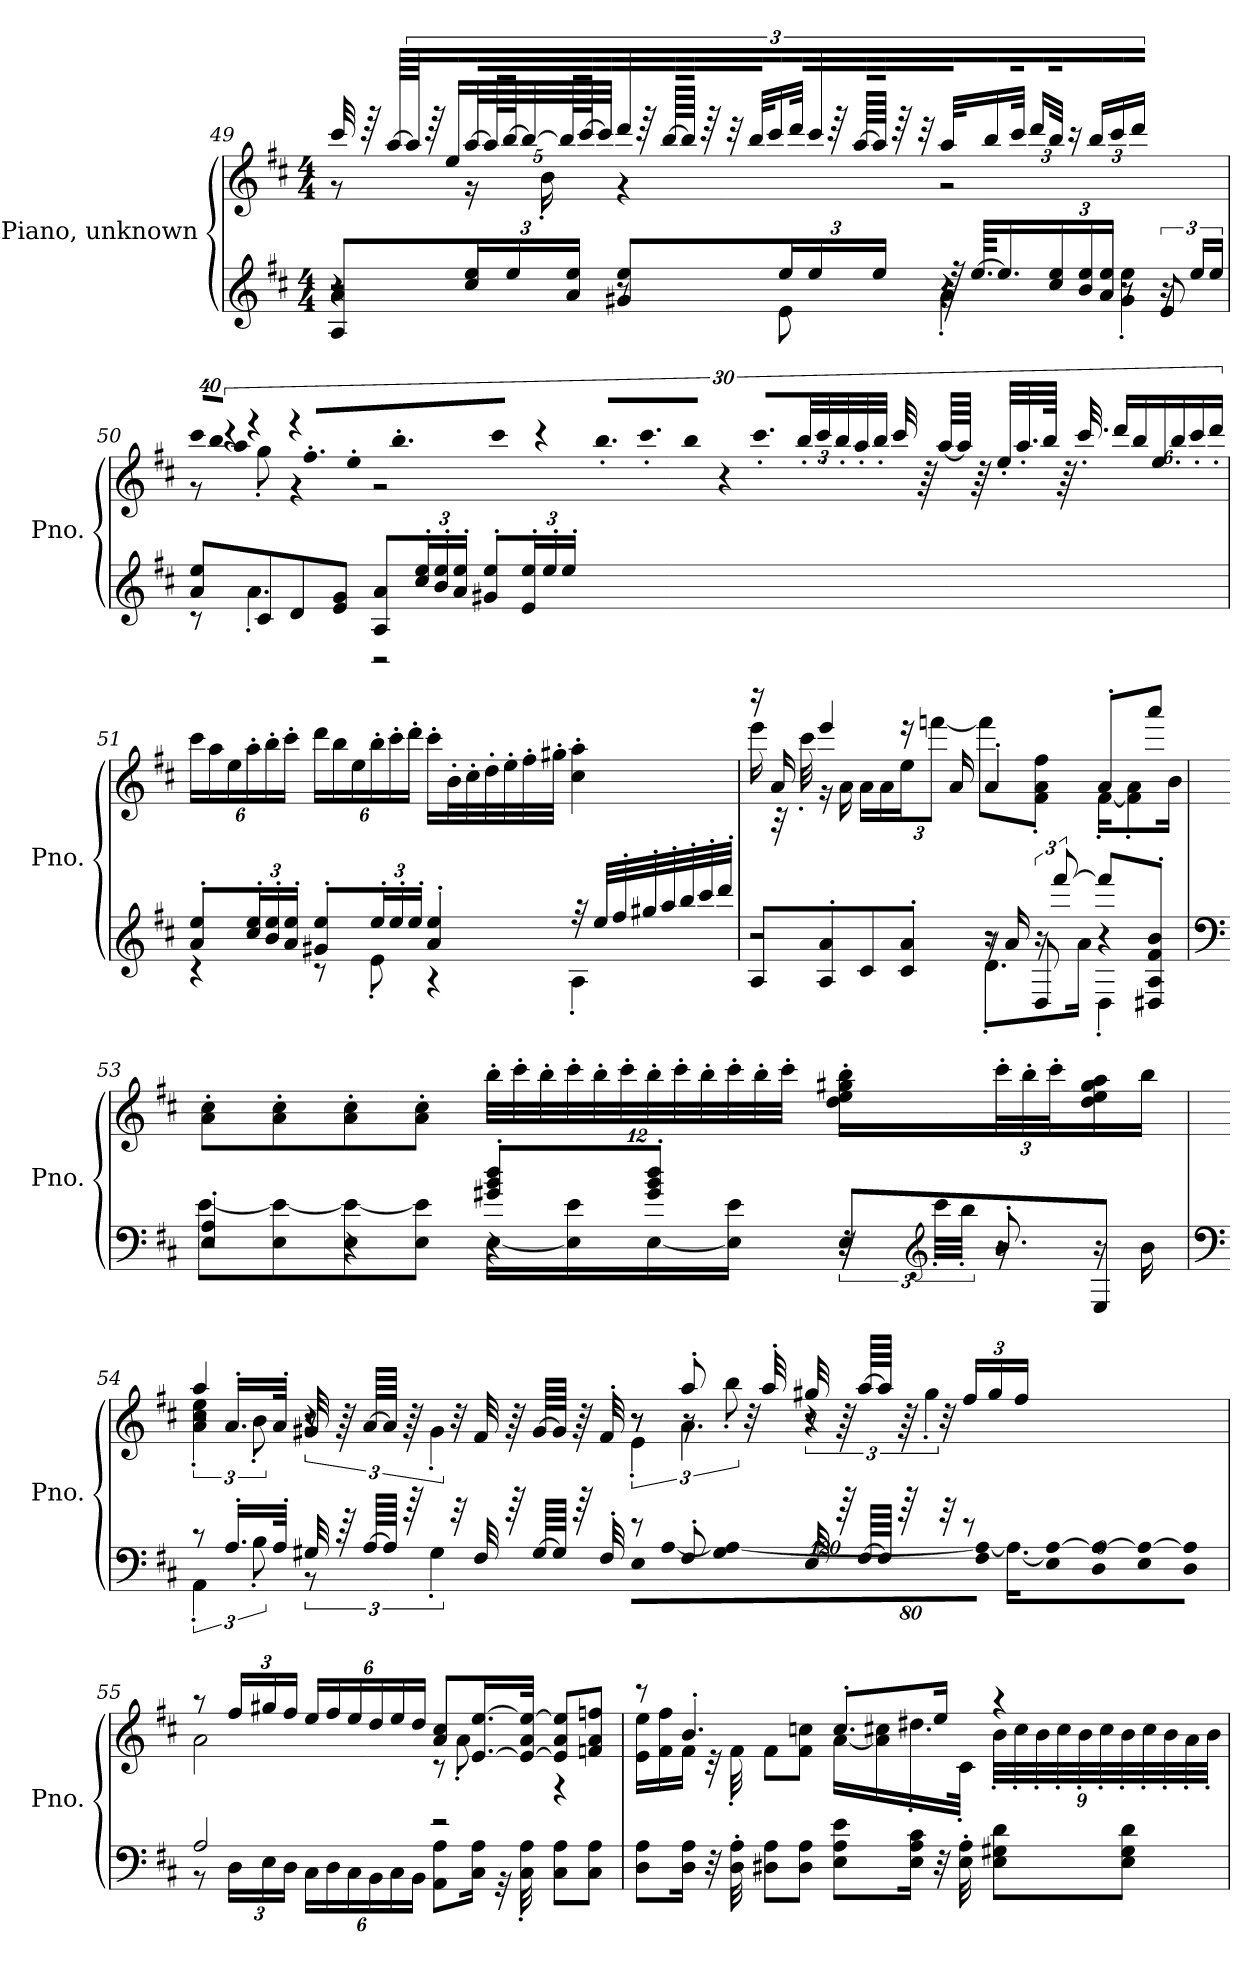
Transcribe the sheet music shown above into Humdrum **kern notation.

**kern	**kern
*part1	*part1
*staff2	*staff1
*I"Piano, unknown	*
*I'Pno.	*
!!LO:LB:g=z
*clefG2	*clefG2
*k[f#c#]	*k[f#c#]
*M4/4	*M4/4
=49	=49
*^	*^
*	*^	*	*
8A/ 8a/L	4r	2r	32ccc#/	8r
.	.	.	64r	.
.	.	.	[64aa/LLLL	.
.	.	.	96aa/JJJJ]	.
.	.	.	96r	.
.	.	.	24ee/LL	.
*Xbrackettup	*	*	*Xbrackettup	*
24cc#/ 24ee/L	.	.	[40aa/L	16r
.	.	.	80aa/L]	.
.	.	.	[80bb/J	.
24ee/	.	.	.	.
.	.	.	40bb/_	.
.	.	.	.	16b'\
.	.	.	80bb/L]	.
24a/ 24ee/JJ	.	.	.	.
.	.	.	[80ccc#/J	.
.	.	.	40ccc#/JJJ]	.
8g#X/ 8ee/L	8r	.	32ddd/	4r
.	.	.	64r	.
.	.	.	[64bb/LLLL	.
.	.	.	64bb/JJJJ]	.
.	.	.	64r	.
.	.	.	32r	.
24ee/L	8e\	.	32bb/KLL	.
.	.	.	16ccc#/	.
24ee/	.	.	.	.
24ee/JJ	.	.	.	.
.	.	.	32ddd/JJk	.
128r	4a'\	4r	32ccc#/	2r
[64.ee/KKLL	.	.	.	.
16.ee/]	.	.	64r	.
.	.	.	[64aa/LLLL	.
.	.	.	64aa/JJJJ]	.
.	.	.	64r	.
.	.	.	32r	.
24cc#/ 24ee/	.	.	32aa/KLL	.
.	.	.	16bb/	.
24b/ 24ee/	.	.	.	.
24a/ 24ee/JJ	.	.	.	.
.	.	.	32ccc#/JJk	.
8r	4g#\' 4ee\'	8r	24ddd/LL	.
.	.	.	48bb/JJk	.
.	.	.	16r	.
*brackettup	*	*	*	*
24r	.	8e/	24bb/LL	.
24ee/LL	.	.	24ccc#/	.
24ee/JJ	.	.	24ddd/JJ	.
*	*v	*v	*	*
!!LO:PB:g=z	!!
=50	=50	=50	=50
*	*	*brackettup	*
!	!	!LO:N:vis=32	!
8a/ 8ee/L	8r	640%23ccc#/LLL	8r
!	!	!LO:N:vis=32	!
.	.	640%23bb/JJJ	.
!	!	!LO:N:vis=64	!
.	.	960%17r	.
!	!	!LO:N:vis=64	!
.	.	960%17aa/	.
!	!	!LO:N:vis=32	!
.	.	640%23r	.
8c#/	4.a'\	.	8gg'\
!	!	!LO:N:vis=64	!
.	.	960%17r	.
!	!	!LO:N:vis=32.	!
.	.	1920%103ff#'/LLL	.
!	!	!LO:N:vis=32	!
.	.	640%23ee'/	.
8d/	.	.	4r
.	.	64.bb'/L	.
.	.	128ccc#/JJJJk	.
.	.	128r	.
.	.	64.bb'/LLLL	.
.	.	64.ccc#'/	.
.	.	128bb/JJJJk	.
.	.	128r	.
.	.	64.ccc#'/KLLL	.
8e/ 8g/J	.	.	.
*	*	*Xbrackettup	*
.	.	48bb'/	.
.	.	48ccc#'/	.
.	.	48bb'/	.
.	.	32aa'/	.
.	.	32bb'/JJJ	.
8A/ 8a/L	2r	.	2r
.	.	32ccc#/	.
.	.	64r	.
.	.	[64aa/LLLL	.
.	.	64aa/JJJJ]	.
.	.	64r	.
.	.	32ee'/LLL	.
*Xbrackettup	*	*	*
24cc#/' 24ee/'L	.	.	.
.	.	32.aa'/	.
24b/' 24ee/'	.	.	.
.	.	64bb/JJJk	.
.	.	64r	.
.	.	32.ccc#'/	.
24a/' 24ee/'JJ	.	.	.
8g#X/' 8ee/'L	.	.	.
.	.	24ddd/LL	.
.	.	24bb/	.
.	.	24ee/	.
24e/' 24ee/'L	.	.	.
.	.	24bb'/	.
24ee'/	.	.	.
.	.	24ccc#'/	.
24ee'/JJ	.	.	.
.	.	24ddd'/JJ	.
1920ryy	1920ryy	.	1920ryy
*	*	*v	*v
!!LO:LB:g=z
=51	=51	=51
8a/' 8ee/'L	4r	24ccc#\LL
.	.	24aa\
.	.	24ee\
24cc#/' 24ee/'L	.	24aa'\
24b/' 24ee/'	.	24bb'\
24a/' 24ee/'JJ	.	24ccc#'\JJ
8g#X/' 8ee/'L	8r	24ddd\LL
.	.	24bb\
.	.	24ee\
24ee'/L	8e'\	24bb'\
24ee'/	.	24ccc#'\
24ee'/JJ	.	24ddd'\JJ
4a/' 4ee/'	4r	16ccc#'\LL
.	.	32b'\L
.	.	32cc#'\
.	.	32dd'\
.	.	32ee'\
.	.	32ff#'\
.	.	32gg#X'\JJJ
32r	4A'\	4cc#\' 4aa\'
32ee/LLL	.	.
32ff#'/	.	.
32gg#X'/	.	.
32aa'/	.	.
32bb'/	.	.
32ccc#'/	.	.
32ddd'/JJJ	.	.
!!LO:LB:g=z
=52	=52	=52
*	*^	*^
8A/L	2r	2r	16r	16eee\
.	.	.	16a/	32r
.	.	.	.	32ccc#'\
8A/' 8a/'	.	.	4eee/	16r
.	.	.	.	16a\
8c#/	.	.	.	16a\LL
.	.	.	.	16a\
8c#/' 8a/'J	.	.	16r	24ee\J
.	.	.	.	[12fffn\J
.	.	.	16a/	.
16r	8.d'\L	8r	4a'/	8fff\L]
16a/	.	.	.	.
*brackettup	*	*	*	*
24r	.	8D/	.	8f#\' 8a\' 8ff#\'J
[12fff#/	.	.	.	.
.	16a\Jk	.	.	.
8fff#/L]	4D'\	4r	8a'/L	[16f#'\KL
.	.	.	.	8f#\]' 8a\'
8D#X/' 8A/' 8f#/' 8b/'J	.	.	8aaa/J	.
.	.	.	.	16b\Jk
*	*	*	*v	*v
!!LO:LB:g=z
=53	=53	=53	=53
*clefF4	*	*	*
4E/' 4A/'	[8e\L	2r	8a\' 8cc#\'L
.	8E\ 8e\_	.	8a\' 8cc#\'
4r	8E\ 8e\_	.	8a\' 8cc#\'
.	8E\ 8e\]J	.	8a\' 8cc#\'J
8g#X/' 8b/' 8dd/'L	[16E\LL	4r	48bb'\LLL
.	.	.	48ccc#'\
.	.	.	48bb'\
.	16E\] 16e\	.	48ccc#'\
.	.	.	48bb'\
.	.	.	48ccc#'\
8g#/' 8b/' 8dd/'J	[16E\	.	48bb'\
.	.	.	48ccc#'\
.	.	.	48bb'\
.	16E\] 16e\JJ	.	48ccc#'\
.	.	.	48bb'\
.	.	.	48ccc#'\JJJ
16r	48r	8E/L	16dd\' 16ee\' 16gg#X\' 16bb\'LL
*clefG2	*	*	*
.	48ccc#'\LLL	.	.
.	48bb'\JJJ	.	.
8.b'/	16r	.	48ccc#'\L
.	.	.	48bb'\
.	.	.	48ccc#'\J
.	16r	8E/J	16dd\ 16ee\ 16gg#\ 16aa\
.	16b\	.	16bb\JJ
*v	*v	*v	*
!!LO:LB:g=z
=54	=54
*clefF4	*
*^	*^
*	*	*	*brackettup
*	*	*^	*^
8r	6AA'\	4aa/	6a\' 6cc#\' 6ee\'	8r	2r
16.A'/LL	.	.	.	16.a'/LL	.
.	12B'\	.	12b'\	.	.
32A'/JJk	.	.	.	32a'/JJk	.
32G#X/	12r	4r	12r	32g#X/	.
64r	.	.	.	64r	.
[64A/LLLL	.	.	.	[64a/LLLL	.
64A/JJJJ]	.	.	.	64a/JJJJ]	.
64r	.	.	.	64r	.
.	6G#'\	.	6g#'\	.	.
32r	.	.	.	32r	.
32F#/	.	.	.	32f#/	.
64r	.	.	.	64r	.
[64G#/LLLL	.	.	.	[64g#/LLLL	.
64G#/JJJJ]	.	.	.	64g#/JJJJ]	.
64r	.	.	.	64r	.
32F#'/	.	.	.	32f#'/	.
*	*Xbrackettup	*	*	*	*
!	!LO:N:vis=8	!	!	!	!
8r	640%71E\L	8r	6e'\	8r	8r
!	!LO:N:vis=16	!	!	!	!
.	[1920%107A\L	.	.	.	.
8F#'/	.	8aa'/	.	16r	4.a\
!	!LO:N:vis=32	!	!	!	!
.	1920%53G#\ 1920%53A\_K	.	12bb'\	.	.
.	.	.	.	32r	.
!	!LO:N:vis=16	!	!	!	!
.	1920%107F#\ 1920%107A\_JJ	.	.	.	.
.	.	.	.	32aa'/	.
32E/	18.A\LL_	4r	12r	32gg#X/	.
64r	.	.	.	64r	.
[64F#/LLLL	.	.	.	[64aa/LLLL	.
64F#/JJJJ]	.	.	.	64aa/JJJJ]	.
64r	.	.	.	64r	.
!	!LO:N:vis=32	!	!	!	!
.	1920%53E\ 1920%53A\_K	.	6gg#'\	.	.
32r	.	.	.	32r	.
!	!LO:N:vis=16	!	!	!	!
.	1920%107D\ 1920%107A\_	.	.	.	.
*	*	*	*	*Xbrackettup	*
8r	.	.	.	24ff#/LL	.
!	!LO:N:vis=32	!	!	!	!
.	1920%53E\ 1920%53A\_K	.	.	24gg#/	.
!	!LO:N:vis=16	!	!	!	!
.	1920%107D\ 1920%107A\]JJ	.	.	.	.
.	.	.	.	24ff#/JJ	.
*	*	*	*v	*v	*v
!!LO:LB:g=z
=55	=55	=55	=55
2A/	8r	8r	2a\
.	24D\LL	24ff#/LL	.
.	24E\	24gg#X/	.
.	24D\JJ	24ff#/JJ	.
.	24C#\LL	24ee/LL	.
.	24D\	24ff#/	.
.	24C#\	24ee/	.
.	24BB\	24dd/	.
.	24C#\	24ee/	.
.	24BB\JJ	24dd/JJ	.
2r	8AA\ 8A\L	8a/ 8cc#/L	8r
.	16C#\ 16A\Jk	[16.e/ [16.ee/L	8a'\
.	32r	.	.
.	32C#\' 32A\'	32e/_ 32a/ 32ee/_JJk	.
.	8C#\ 8A\L	8e/] 8a/ 8ee/]L	4r
.	8C#\ 8A\J	8fn/ 8a/ 8ffn/J	.
*v	*v	*	*
!!LO:PB:g=z	!!
=56	=56	=56
8D\ 8A\L	8r	16e\ 16ee\LL
.	.	16f#\ 16ff#\
16D\ 16A\Jk	4.b'/	16f#\JJ
32r	.	32r
32D\' 32A\'	.	32f#'\
8D#X\ 8A\L	.	8f#\L
8D#\ 8A\J	.	8f#\ 8ccn\J
8E\ 8A\ 8e\L	8.cc'/L	[16a\LL
.	.	16a\] 16cc#X\
16E\ 16A\ 16c#\Jk	.	16.dd#X'\
32r	16ee/Jk	.
32E\' 32A\'	.	32c#'\JJk
8E\ 8G#X\ 8d\L	4r	48b'\LLL
.	.	48cc#'\
.	.	48b'\
.	.	48cc#'\
.	.	48b'\
.	.	48cc#'\
8E\ 8G#\ 8d\J	.	48b'\
.	.	48cc#'\
.	.	48b'\
.	.	32a'\
.	.	32b'\JJJ
*	*v	*v
=	=
*-	*-
